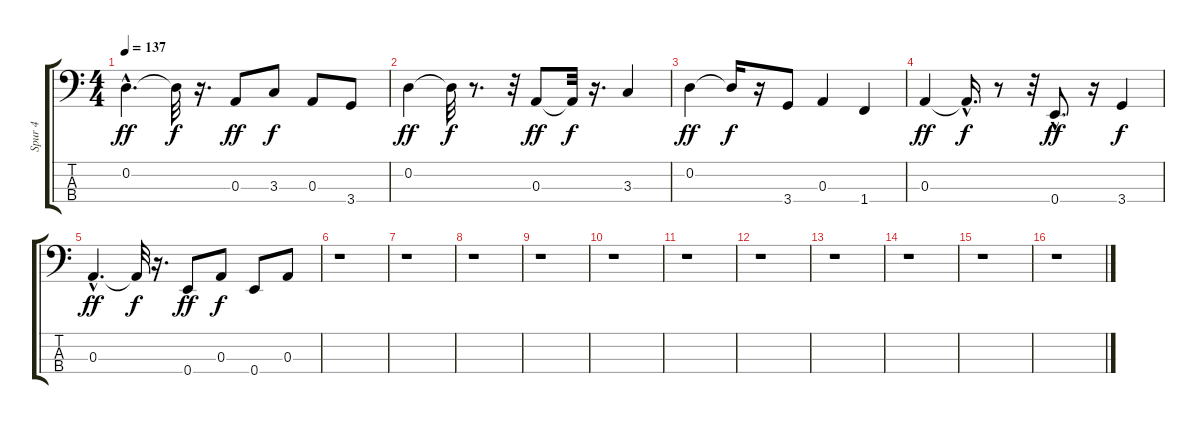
\track ("Spur 4" "Spur 4") {instrument electricbassfinger}
\staff {score tabs}
\tuning (G2 D2 A1 E1) {hide}
\ts (4 4)
\tempo 137
\clef f4
\ks c
0.2{hac}.4{d dy ff} 0.2{t}.32{dy f} r.16{d} 0.3.8{dy ff} 3.3.8{dy f} 0.3.8 3.4.8 |
0.2.4{dy ff} 0.2{t}.32{dy f} r.8{d} r.32 0.3.8{dy ff} 0.3{t}.32{dy f} r.16{d} 3.3.4 |
0.2.4{dy ff} 0.2{t}.16{dy f} r.16 3.4.8 0.3.4 1.4.4 |
0.3.4{dy ff} 0.3{hac t}.16{d dy f} r.8 r.32 0.4{hac}.8{d dy ff} r.16 3.4.4{dy f} |
0.3{hac}.4{d dy ff} 0.3{t}.32{dy f} r.16{d} 0.4.8{dy ff} 0.3.8{dy f} 0.4.8 0.3.8 |
r.1 |
r.1 |
r.1 |
r.1 |
r.1 |
r.1 |
r.1 |
r.1 |
r.1 |
r.1 |
r.1
